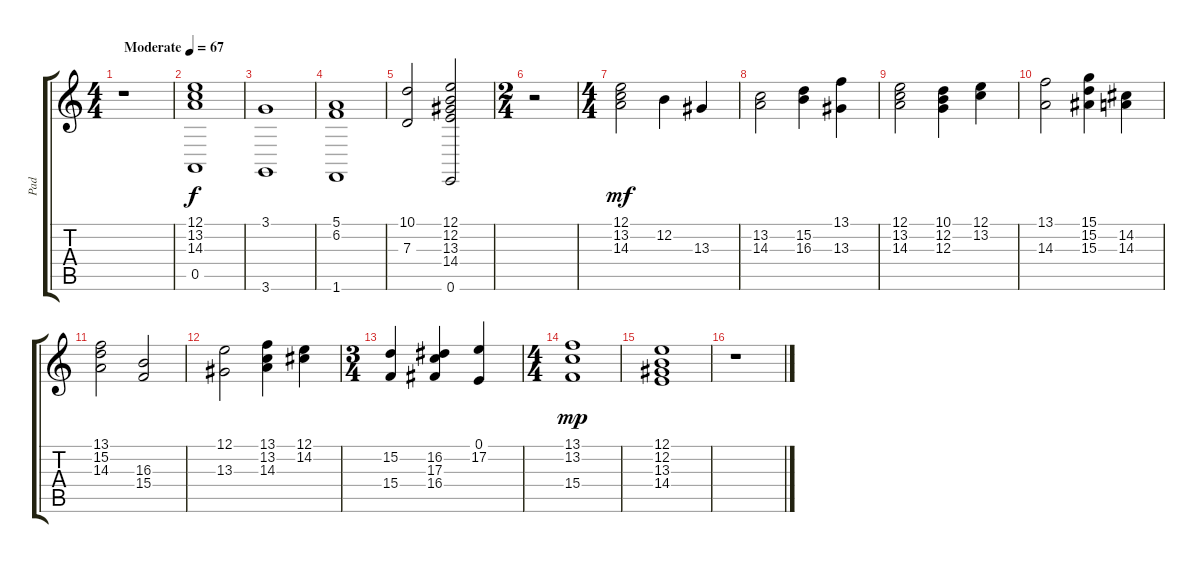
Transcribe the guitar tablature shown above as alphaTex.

\track ("Pad" "Pad") {instrument synthvoice}
\staff {score tabs}
\tuning (E4 B3 G3 D3 A2 E2) {hide}
\ts (4 4)
\tempo (67 "Moderate")
\clef g2
\ks c
r.1{dy f instrument synthvoice} |
(12.1 13.2 14.3 0.5).1 |
(3.1 3.6).1 |
(5.1 6.2 1.6).1 |
(10.1 7.3).2 (12.1 12.2 13.3 14.4 0.6).2 |
\ts (2 4)
r.2 |
\ts (4 4)
(12.1 13.2 14.3).2{dy mf} 12.2.4 13.3.4 |
(13.2 14.3).2 (15.2 16.3).4 (13.1 13.3).4 |
(12.1 13.2 14.3).2 (10.1 12.2 12.3).4 (12.1 13.2).4 |
(13.1 14.3).2 (15.1 15.2 15.3).4 (14.2 14.3).4 |
(13.1 15.2 14.3).2 (16.3 15.4).2 |
(12.1 13.3).2 (13.1 13.2 14.3).4 (12.1 14.2).4 |
\ts (3 4)
(15.2 15.4).4 (16.2 17.3 16.4).4 (0.1 17.2).4 |
\ts (4 4)
(13.1 13.2 15.4).1{dy mp} |
(12.1 12.2 13.3 14.4).1 |
r.1
